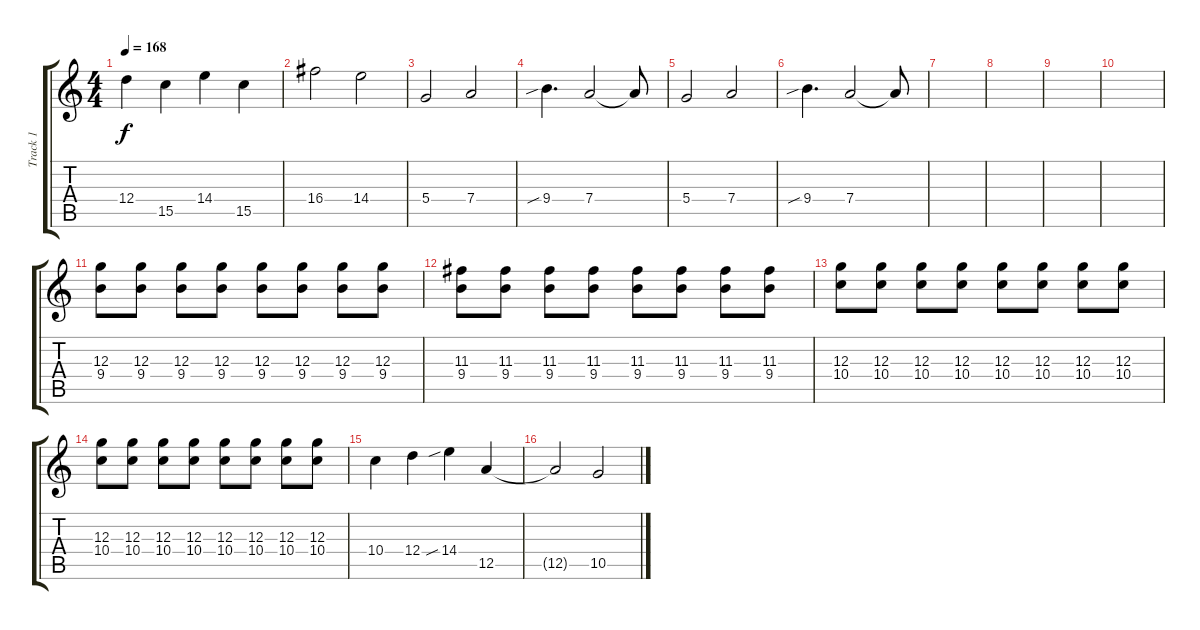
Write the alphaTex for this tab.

\track ("Track 1" "Track 1") {instrument overdrivenguitar}
\staff {score tabs}
\tuning (E4 B3 G3 D3 A2 E2) {hide}
\ts (4 4)
\tempo 168
\clef g2
\ks c
12.4.4{dy f} 15.5.4 14.4.4 15.5.4 |
16.4.2 14.4.2 |
5.4.2 7.4.2 |
9.4{sib}.4{d} 7.4.2 7.4{t}.8 |
5.4.2 7.4.2 |
9.4{sib}.4{d} 7.4.2 7.4{t}.8 |
|
|
|
|
(12.3 9.4).8 (12.3 9.4).8 (12.3 9.4).8 (12.3 9.4).8 (12.3 9.4).8 (12.3 9.4).8 (12.3 9.4).8 (12.3 9.4).8 |
(11.3 9.4).8 (11.3 9.4).8 (11.3 9.4).8 (11.3 9.4).8 (11.3 9.4).8 (11.3 9.4).8 (11.3 9.4).8 (11.3 9.4).8 |
(12.3 10.4).8 (12.3 10.4).8 (12.3 10.4).8 (12.3 10.4).8 (12.3 10.4).8 (12.3 10.4).8 (12.3 10.4).8 (12.3 10.4).8 |
(12.3 10.4).8 (12.3 10.4).8 (12.3 10.4).8 (12.3 10.4).8 (12.3 10.4).8 (12.3 10.4).8 (12.3 10.4).8 (12.3 10.4).8 |
10.4.4 12.4.4 14.4{sib}.4 12.5.4 |
12.5{t}.2 10.5.2
